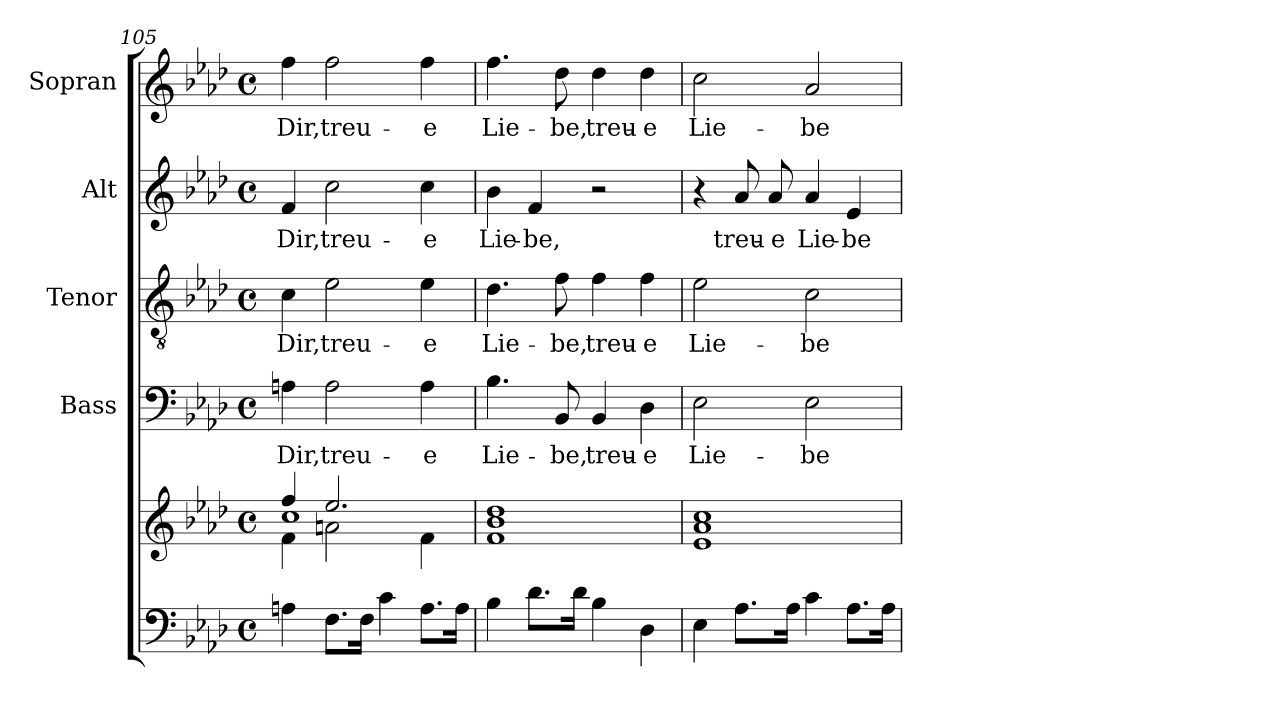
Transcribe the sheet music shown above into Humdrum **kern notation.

**kern	**kern	**kern	**text	**kern	**text	**kern	**text	**kern	**text
*part5	*part5	*part4	*part4	*part3	*part3	*part2	*part2	*part1	*part1
*staff6	*staff5	*staff4	*staff4	*staff3	*staff3	*staff2	*staff2	*staff1	*staff1
*	*	*I"Bass	*	*I"Tenor	*	*I"Alt	*	*I"Sopran	*
*	*	*I'B.	*	*I'T.	*	*I'A.	*	*I'S.	*
*clefF4	*clefG2	*clefF4	*	*clefGv2	*	*clefG2	*	*clefG2	*
*k[b-e-a-d-]	*k[b-e-a-d-]	*k[b-e-a-d-]	*	*k[b-e-a-d-]	*	*k[b-e-a-d-]	*	*k[b-e-a-d-]	*
*A-:	*A-:	*A-:	*	*A-:	*	*A-:	*	*A-:	*
*M4/4	*M4/4	*M4/4	*	*M4/4	*	*M4/4	*	*M4/4	*
*met(c)	*met(c)	*met(c)	*	*met(c)	*	*met(c)	*	*met(c)	*
=105	=105	=105	=105	=105	=105	=105	=105	=105	=105
*	*^	*	*	*	*	*	*	*	*
*	*	*^	*	*	*	*	*	*	*	*
!	!	!	!	!	!LO:LY:b	!	!LO:LY:b	!	!LO:LY:b	!	!LO:LY:b
4An\	4ff/	4f\	1cc	4An\	Dir,	4c\	Dir,	4f/	Dir,	4ff\	Dir,
!	!	!	!	!	!LO:LY:b	!	!LO:LY:b	!	!LO:LY:b	!	!LO:LY:b
8.F\L	2.ee-/	2an\	.	2A\	treu-	2e-\	treu-	2cc\	treu-	2ff\	treu-
16F\Jk	.	.	.	.	.	.	.	.	.	.	.
4c\	.	.	.	.	.	.	.	.	.	.	.
!	!	!	!	!	!LO:LY:b	!	!LO:LY:b	!	!LO:LY:b	!	!LO:LY:b
8.A\L	.	4f\	.	4A\	-e	4e-\	-e	4cc\	-e	4ff\	-e
16A\Jk	.	.	.	.	.	.	.	.	.	.	.
*	*v	*v	*v	*	*	*	*	*	*	*	*
=106	=106	=106	=106	=106	=106	=106	=106	=106	=106
!	!	!	!LO:LY:b	!	!LO:LY:b	!	!LO:LY:b	!	!LO:LY:b
4B-\	1f 1b- 1dd-	4.B-\	Lie-	4.d-\	Lie-	4b-\	Lie-	4.ff\	Lie-
!	!	!	!	!	!	!	!LO:LY:b	!	!
8.d-\L	.	.	.	.	.	4f/	-be,	.	.
!	!	!	!LO:LY:b	!	!LO:LY:b	!	!	!	!LO:LY:b
.	.	8BB-/	-be,	8f\	-be,	.	.	8dd-\	-be,
16d-\Jk	.	.	.	.	.	.	.	.	.
!	!	!	!LO:LY:b	!	!LO:LY:b	!	!	!	!LO:LY:b
4B-\	.	4BB-/	treu-	4f\	treu-	2r	.	4dd-\	treu-
!	!	!	!LO:LY:b	!	!LO:LY:b	!	!	!	!LO:LY:b
4D-\	.	4D-\	-e	4f\	-e	.	.	4dd-\	-e
!!LO:PB:g=z
=107	=107	=107	=107	=107	=107	=107	=107	=107	=107
!	!	!	!LO:LY:b	!	!LO:LY:b	!	!	!	!LO:LY:b
4E-\	1e- 1a- 1cc	2E-\	Lie-	2e-\	Lie-	4r	.	2cc\	Lie-
!	!	!	!	!	!	!	!LO:LY:b	!	!
8.A-\L	.	.	.	.	.	8a-/	treu-	.	.
!	!	!	!	!	!	!	!LO:LY:b	!	!
.	.	.	.	.	.	8a-/	-e	.	.
16A-\Jk	.	.	.	.	.	.	.	.	.
!	!	!	!LO:LY:b	!	!LO:LY:b	!	!LO:LY:b	!	!LO:LY:b
4c\	.	2E-\	-be	2c\	-be	4a-/	Lie-	2a-/	-be
!	!	!	!	!	!	!	!LO:LY:b	!	!
8.A-\L	.	.	.	.	.	4e-/	-be	.	.
16A-\Jk	.	.	.	.	.	.	.	.	.
=	=	=	=	=	=	=	=	=	=
*-	*-	*-	*-	*-	*-	*-	*-	*-	*-
